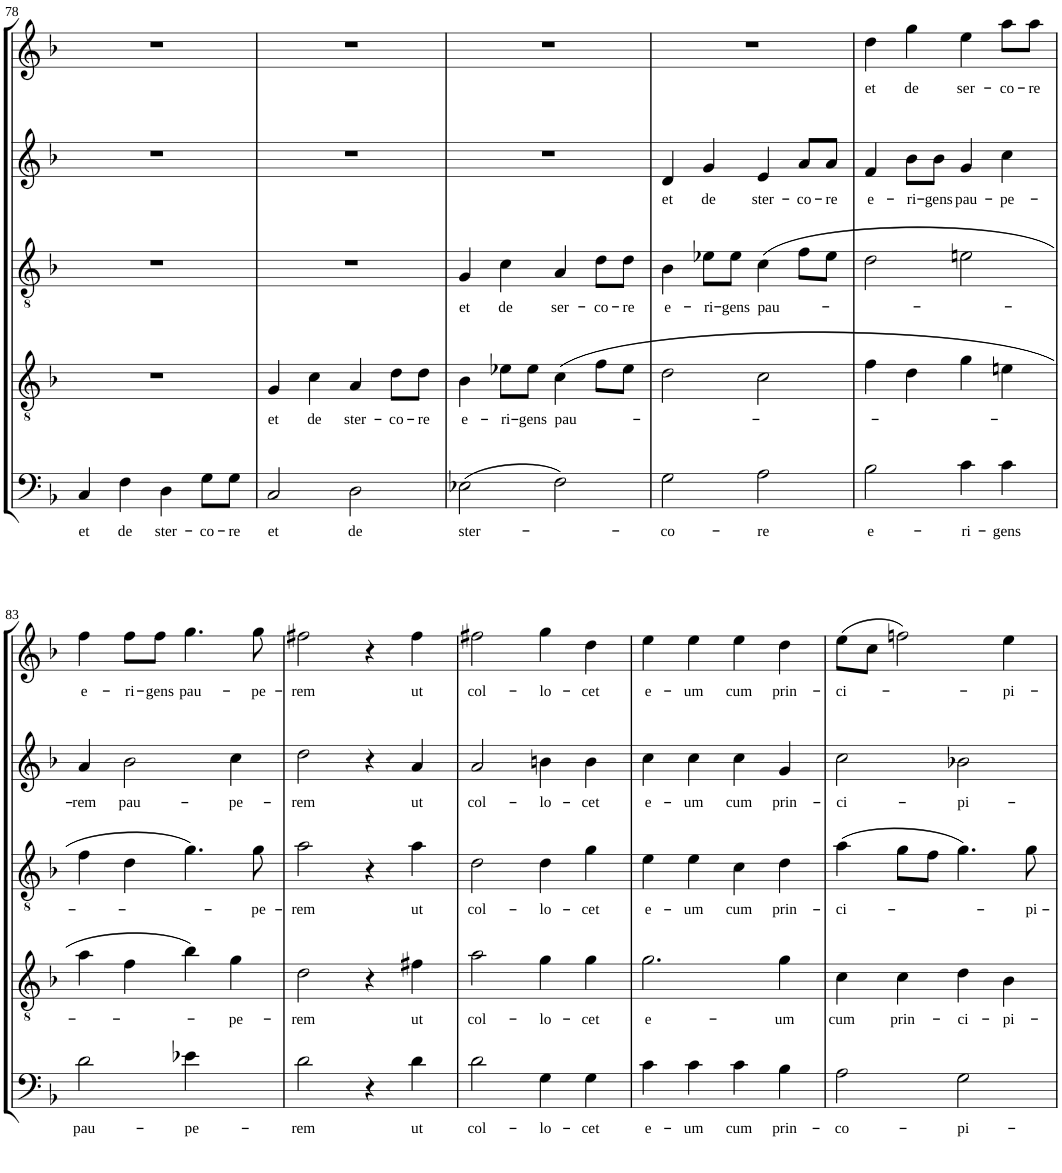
**kern	**text	**kern	**text	**kern	**text	**kern	**text	**kern	**text
*part5	*part5	*part4	*part4	*part3	*part3	*part2	*part2	*part1	*part1
*staff5	*staff5	*staff4	*staff4	*staff3	*staff3	*staff2	*staff2	*staff1	*staff1
*I"Basso	*	*I"Tenore	*	*I"Alto	*	*I"Alto	*	*I"Canto	*
!!LO:PB:g=z
*clefF4	*	*clefGv2	*	*clefGv2	*	*clefG2	*	*clefG2	*
*Trd7c12	*	*	*	*	*	*	*	*	*
*k[b-]	*	*k[b-]	*	*k[b-]	*	*k[b-]	*	*k[b-]	*
*F:	*	*F:	*	*F:	*	*F:	*	*F:	*
*M4/4	*	*M4/4	*	*M4/4	*	*M4/4	*	*M4/4	*
*met(c)	*	*met(c)	*	*met(c)	*	*met(c)	*	*met(c)	*
=78	=78	=78	=78	=78	=78	=78	=78	=78	=78
!	!LO:LY:b	!	!	!	!	!	!	!	!
4C/	et	1r	.	1r	.	1r	.	1r	.
!	!LO:LY:b	!	!	!	!	!	!	!	!
4F\	de	.	.	.	.	.	.	.	.
!	!LO:LY:b	!	!	!	!	!	!	!	!
4D\	ster-	.	.	.	.	.	.	.	.
!	!LO:LY:b	!	!	!	!	!	!	!	!
8G\L	-co-	.	.	.	.	.	.	.	.
!	!LO:LY:b	!	!	!	!	!	!	!	!
8G\J	-re	.	.	.	.	.	.	.	.
=79	=79	=79	=79	=79	=79	=79	=79	=79	=79
!	!LO:LY:b	!	!LO:LY:b	!	!	!	!	!	!
2C/	et	4G/	et	1r	.	1r	.	1r	.
!	!	!	!LO:LY:b	!	!	!	!	!	!
.	.	4c\	de	.	.	.	.	.	.
!	!LO:LY:b	!	!LO:LY:b	!	!	!	!	!	!
2D\	de	4A/	ster-	.	.	.	.	.	.
!	!	!	!LO:LY:b	!	!	!	!	!	!
.	.	8d\L	-co-	.	.	.	.	.	.
!	!	!	!LO:LY:b	!	!	!	!	!	!
.	.	8d\J	-re	.	.	.	.	.	.
=80	=80	=80	=80	=80	=80	=80	=80	=80	=80
!	!LO:LY:b	!	!LO:LY:b	!	!LO:LY:b	!	!	!	!
(2E-X\	ster-	4B-\	e-	4G/	et	1r	.	1r	.
!	!	!	!LO:LY:b	!	!LO:LY:b	!	!	!	!
.	.	8e-X\L	-ri-	4c\	de	.	.	.	.
!	!	!	!LO:LY:b	!	!	!	!	!	!
.	.	8e-\J	-gens	.	.	.	.	.	.
!	!	!	!LO:LY:b	!	!LO:LY:b	!	!	!	!
2F\)	.	(4c\	pau-	4A/	ser-	.	.	.	.
!	!	!	!	!	!LO:LY:b	!	!	!	!
.	.	8f\L	.	8d\L	-co-	.	.	.	.
!	!	!	!	!	!LO:LY:b	!	!	!	!
.	.	8e-\J	.	8d\J	-re	.	.	.	.
=81	=81	=81	=81	=81	=81	=81	=81	=81	=81
!	!LO:LY:b	!	!	!	!LO:LY:b	!	!LO:LY:b	!	!
2G\	-co-	2d\	.	4B-\	e-	4d/	et	1r	.
!	!	!	!	!	!LO:LY:b	!	!LO:LY:b	!	!
.	.	.	.	8e-X\L	-ri-	4g/	de	.	.
!	!	!	!	!	!LO:LY:b	!	!	!	!
.	.	.	.	8e-\J	-gens	.	.	.	.
!	!LO:LY:b	!	!	!	!LO:LY:b	!	!LO:LY:b	!	!
2A\	-re	2c\	.	(4c\	pau-	4e/	ster-	.	.
!	!	!	!	!	!	!	!LO:LY:b	!	!
.	.	.	.	8f\L	.	8a/L	-co-	.	.
!	!	!	!	!	!	!	!LO:LY:b	!	!
.	.	.	.	8e-\J	.	8a/J	-re	.	.
=82	=82	=82	=82	=82	=82	=82	=82	=82	=82
!	!LO:LY:b	!	!	!	!	!	!LO:LY:b	!	!LO:LY:b
2B-\	e-	4f\	.	2d\	.	4f/	e-	4dd\	et
!	!	!	!	!	!	!	!LO:LY:b	!	!LO:LY:b
.	.	4d\	.	.	.	8b-\L	-ri-	4gg\	de
!	!	!	!	!	!	!	!LO:LY:b	!	!
.	.	.	.	.	.	8b-\J	-gens	.	.
!	!LO:LY:b	!	!	!	!	!	!LO:LY:b	!	!LO:LY:b
4c\	-ri-	4g\	.	2en\	.	4g/	pau-	4ee\	ser-
!	!LO:LY:b	!	!	!	!	!	!LO:LY:b	!	!LO:LY:b
4c\	-gens	4en\	.	.	.	4cc\	-pe-	8aa\L	-co-
!	!	!	!	!	!	!	!	!	!LO:LY:b
.	.	.	.	.	.	.	.	8aa\J	-re
!!LO:LB:g=z
=83	=83	=83	=83	=83	=83	=83	=83	=83	=83
!	!LO:LY:b	!	!LO:LY:b	!	!LO:LY:b	!	!LO:LY:b	!	!LO:LY:b
2d\	pau-	4a\	-­-	4f\	-­-	4a/	-­rem	4ff\	e-
!	!	!	!	!	!	!	!LO:LY:b	!	!LO:LY:b
.	.	4f\	.	4d\	.	2b-\	pau-	8ff\L	-ri-
!	!	!	!	!	!	!	!	!	!LO:LY:b
.	.	.	.	.	.	.	.	8ff\J	-gens
!	!LO:LY:b	!	!	!	!	!	!	!	!LO:LY:b
4e-X\	-pe-	4b-\)	.	4.g\)	.	.	.	4.gg\	pau-
!	!	!	!LO:LY:b	!	!	!	!LO:LY:b	!	!
4ryy	.	4g\	-pe-	.	.	4cc\	-pe-	.	.
!	!	!	!	!	!LO:LY:b	!	!	!	!LO:LY:b
.	.	.	.	8g\	-pe-	.	.	8gg\	-pe-
=84	=84	=84	=84	=84	=84	=84	=84	=84	=84
!	!LO:LY:b	!	!LO:LY:b	!	!LO:LY:b	!	!LO:LY:b	!	!LO:LY:b
2d\	-rem	2d\	-rem	2a\	-rem	2dd\	-rem	2ff#X\	-rem
4r	.	4r	.	4r	.	4r	.	4r	.
!	!LO:LY:b	!	!LO:LY:b	!	!LO:LY:b	!	!LO:LY:b	!	!LO:LY:b
4d\	ut	4f#X\	ut	4a\	ut	4a/	ut	4ff#\	ut
=85	=85	=85	=85	=85	=85	=85	=85	=85	=85
!	!LO:LY:b	!	!LO:LY:b	!	!LO:LY:b	!	!LO:LY:b	!	!LO:LY:b
2d\	col-	2a\	col-	2d\	col-	2a/	col-	2ff#X\	col-
!	!LO:LY:b	!	!LO:LY:b	!	!LO:LY:b	!	!LO:LY:b	!	!LO:LY:b
4G\	-lo-	4g\	-lo-	4d\	-lo-	4bn\	-lo-	4gg\	-lo-
!	!LO:LY:b	!	!LO:LY:b	!	!LO:LY:b	!	!LO:LY:b	!	!LO:LY:b
4G\	-cet	4g\	-cet	4g\	-cet	4b\	-cet	4dd\	-cet
=86	=86	=86	=86	=86	=86	=86	=86	=86	=86
!	!LO:LY:b	!	!LO:LY:b	!	!LO:LY:b	!	!LO:LY:b	!	!LO:LY:b
4c\	e-	2.g\	e-	4e\	e-	4cc\	e-	4ee\	e-
!	!LO:LY:b	!	!	!	!LO:LY:b	!	!LO:LY:b	!	!LO:LY:b
4c\	-um	.	.	4e\	-um	4cc\	-um	4ee\	-um
!	!LO:LY:b	!	!	!	!LO:LY:b	!	!LO:LY:b	!	!LO:LY:b
4c\	cum	.	.	4c\	cum	4cc\	cum	4ee\	cum
!	!LO:LY:b	!	!LO:LY:b	!	!LO:LY:b	!	!LO:LY:b	!	!LO:LY:b
4B-\	prin-	4g\	-um	4d\	prin-	4g/	prin-	4dd\	prin-
=87	=87	=87	=87	=87	=87	=87	=87	=87	=87
!	!LO:LY:b	!	!LO:LY:b	!	!LO:LY:b	!	!LO:LY:b	!	!LO:LY:b
2A\	-co-	4c\	cum	(4a\	-ci-	2cc\	-ci-	(8ee\L	-ci-
.	.	.	.	.	.	.	.	8cc\J	.
!	!	!	!LO:LY:b	!	!	!	!	!	!
.	.	4c\	prin-	8g\L	.	.	.	2ffn\)	.
.	.	.	.	8f\J	.	.	.	.	.
!	!LO:LY:b	!	!LO:LY:b	!	!	!	!LO:LY:b	!	!
2G\	-pi-	4d\	-ci-	4.g\)	.	2b-X\	-pi-	.	.
!	!	!	!LO:LY:b	!	!	!	!	!	!LO:LY:b
.	.	4B-\	-pi-	.	.	.	.	4ee\	-pi-
!	!	!	!	!	!LO:LY:b	!	!	!	!
.	.	.	.	8g\	-pi-	.	.	.	.
=	=	=	=	=	=	=	=	=	=
*-	*-	*-	*-	*-	*-	*-	*-	*-	*-
